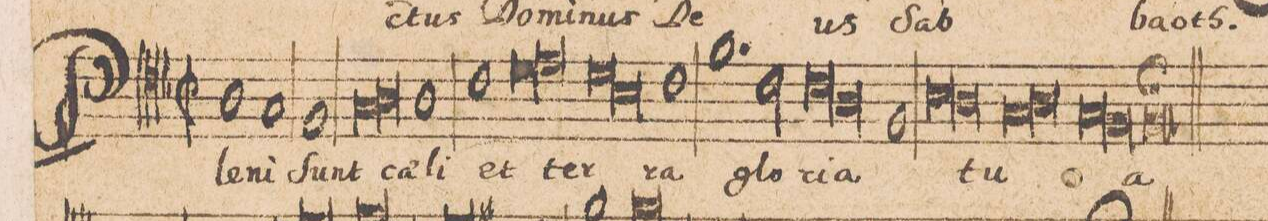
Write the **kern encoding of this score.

**kern	**text
*I"[TENOR.]	*
*clefC4	*
*k[b-]	*
*met(c|)	*
*M2/1	*
*M2/1	*
*met(c|)	*
1A	Ple-
1G	-ni
=27-	=27-
1F	ſunt
*lig	*
1G	cae-
=28-	=28-
1A	.
*Xlig	*
1A	-li
=29-	=29-
1c	et
*lig	*
1d	ter-
=30-	=30-
1e	.
*Xlig	*
*lig	*
1d	.
=31-	=31-
1B-	.
*Xlig	*
1c	-ra
=32-	=32-
1.f	glo-
2c\	.
=33-	=33-
*lig	*
1c	-ri-
1A	.
*Xlig	*
=34-	=34-
1F	-a
*lig	*
1B-	tu-
=35-	=35-
1A	.
*Xlig	*
*lig	*
1G	.
=36-	=36-
1A	.
*Xlig	*
*lig	*
1G	.
=37-	=37-
1F	.
*Xlig	*
=38-	=38-
0F;	-a
=39||	=39||
*-	*-
